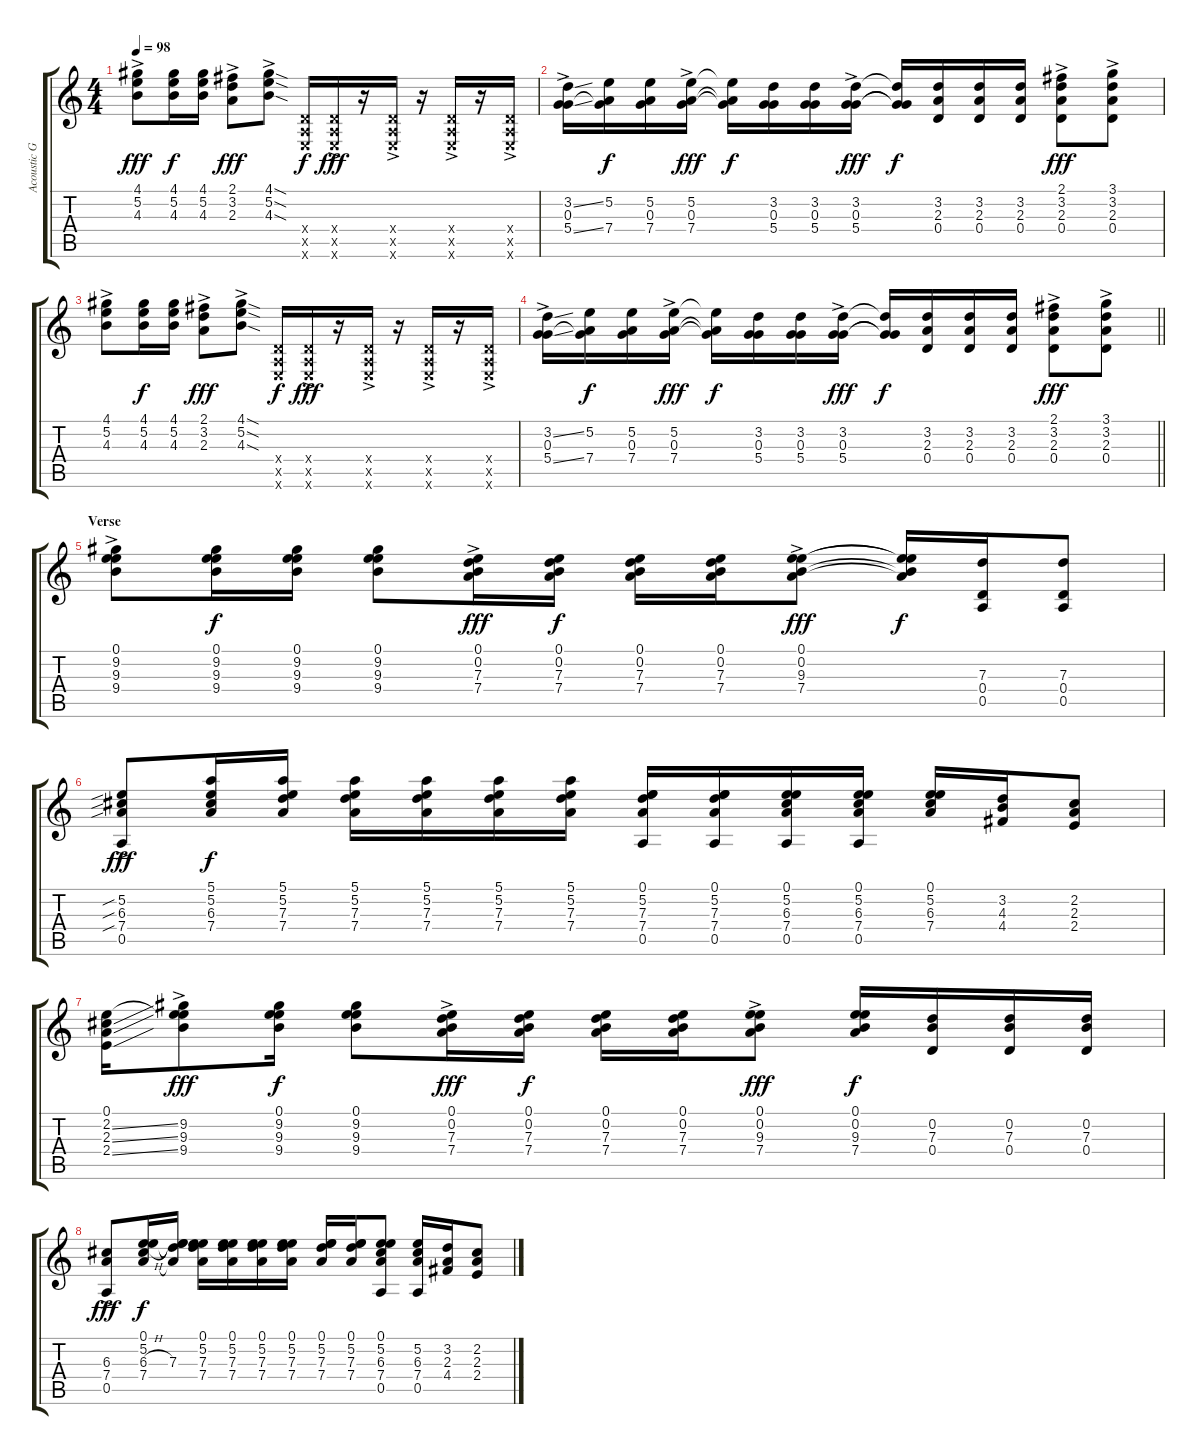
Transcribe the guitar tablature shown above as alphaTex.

\track ("Acoustic Guitar 1" "Acoustic G") {instrument acousticguitarnylon}
\staff {score tabs}
\tuning (E4 B3 G3 D3 A2 E2) {hide}
\ts (4 4)
\tempo 98
\clef g2
\ks c
(4.1{ac} 5.2{ac} 4.3{ac}).8{dy fff} (4.1 5.2 4.3).16{dy f} (4.1 5.2 4.3).16 (2.1{ac} 3.2{ac} 2.3{ac}).8{dy fff} (4.1{sod ac} 5.2{sod ac} 4.3{sod ac}).8 (0.4{x} 0.5{x} 0.6{x}).16{dy f} (0.4{ac x} 0.5{ac x} 0.6{ac x}).16{dy fff} r.16 (0.4{ac x} 0.5{ac x} 0.6{ac x}).16 r.16 (0.4{ac x} 0.5{ac x} 0.6{ac x}).16 r.16 (0.4{ac x} 0.5{ac x} 0.6{ac x}).16 |
(3.2{ss ac} 0.3{ac} 5.4{ss ac}).16 (5.2 0.3{t} 7.4).16{dy f} (5.2 0.3 7.4).16 (5.2{ac} 0.3{ac} 7.4{ac}).16{dy fff} (5.2{t} 0.3{t} 7.4{t}).16{dy f} (3.2 0.3 5.4).16 (3.2 0.3 5.4).16 (3.2{ac} 0.3{ac} 5.4{ac}).16{dy fff} (3.2{t} 0.3{t} 5.4{t}).16{dy f} (3.2 2.3 0.4).16 (3.2 2.3 0.4).16 (3.2 2.3 0.4).16 (2.1{ac} 3.2{ac} 2.3{ac} 0.4{ac}).8{dy fff} (3.1{ac} 3.2{ac} 2.3{ac} 0.4{ac}).8 |
(4.1{ac} 5.2{ac} 4.3{ac}).8 (4.1 5.2 4.3).16{dy f} (4.1 5.2 4.3).16 (2.1{ac} 3.2{ac} 2.3{ac}).8{dy fff} (4.1{sod ac} 5.2{sod ac} 4.3{sod ac}).8 (0.4{x} 0.5{x} 0.6{x}).16{dy f} (0.4{ac x} 0.5{ac x} 0.6{ac x}).16{dy fff} r.16 (0.4{ac x} 0.5{ac x} 0.6{ac x}).16 r.16 (0.4{ac x} 0.5{ac x} 0.6{ac x}).16 r.16 (0.4{ac x} 0.5{ac x} 0.6{ac x}).16 |
\barLineRight lightlight
(3.2{ss ac} 0.3{ac} 5.4{ss ac}).16 (5.2 0.3{t} 7.4).16{dy f} (5.2 0.3 7.4).16 (5.2{ac} 0.3{ac} 7.4{ac}).16{dy fff} (5.2{t} 0.3{t} 7.4{t}).16{dy f} (3.2 0.3 5.4).16 (3.2 0.3 5.4).16 (3.2{ac} 0.3{ac} 5.4{ac}).16{dy fff} (3.2{t} 0.3{t} 5.4{t}).16{dy f} (3.2 2.3 0.4).16 (3.2 2.3 0.4).16 (3.2 2.3 0.4).16 (2.1{ac} 3.2{ac} 2.3{ac} 0.4{ac}).8{dy fff} (3.1{ac} 3.2{ac} 2.3{ac} 0.4{ac}).8 |
\section ("" "Verse")
(0.1{ac} 9.2{ac} 9.3{ac} 9.4{ac}).8{volume 11} (0.1 9.2 9.3 9.4).16{dy f} (0.1 9.2 9.3 9.4).16 (0.1 9.2 9.3 9.4).8 (0.1{ac} 0.2{ac} 7.3{ac} 7.4{ac}).16{dy fff} (0.1 0.2 7.3 7.4).16{dy f} (0.1 0.2 7.3 7.4).16 (0.1 0.2 7.3 7.4).16 (0.1{ac} 0.2{ac} 9.3{ac} 7.4{ac}).8{dy fff} (0.1{t} 0.2{t} 9.3{t} 7.4{t}).16{dy f} (7.3 0.4 0.5).16 (7.3 0.4 0.5).8 |
(5.2{sib ac} 6.3{sib ac} 7.4{sib ac} 0.5{ac}).8{dy fff} (5.1 5.2 6.3 7.4).16{dy f} (5.1 5.2 7.3 7.4).16 (5.1 5.2 7.3 7.4).16 (5.1 5.2 7.3 7.4).16 (5.1 5.2 7.3 7.4).16 (5.1 5.2 7.3 7.4).16 (0.1 5.2 7.3 7.4 0.5).16 (0.1 5.2 7.3 7.4 0.5).16 (0.1 5.2 6.3 7.4 0.5).16 (0.1 5.2 6.3 7.4 0.5).16 (0.1 5.2 6.3 7.4).16 (3.2 4.3 4.4).16 (2.2 2.3 2.4).8 |
(0.1 2.2{ss} 2.3{ss} 2.4{ss}).16 (0.1{t} 9.2{ac} 9.3{ac} 9.4{ac}).8{dy fff} (0.1 9.2 9.3 9.4).16{dy f} (0.1 9.2 9.3 9.4).8 (0.1{ac} 0.2{ac} 7.3{ac} 7.4{ac}).16{dy fff} (0.1 0.2 7.3 7.4).16{dy f} (0.1 0.2 7.3 7.4).16 (0.1 0.2 7.3 7.4).16 (0.1{ac} 0.2{ac} 9.3{ac} 7.4{ac}).8{dy fff} (0.1 0.2 9.3 7.4).16{dy f} (0.2 7.3 0.4).16 (0.2 7.3 0.4).16 (0.2 7.3 0.4).16 |
(6.3{ac} 7.4{ac} 0.5{ac}).8{dy fff} (0.1 5.2 6.3{h} 7.4).16{dy f} (0.1{t} 5.2{t} 7.3 7.4{t}).16 (0.1 5.2 7.3 7.4).16 (0.1 5.2 7.3 7.4).16 (0.1 5.2 7.3 7.4).16 (0.1 5.2 7.3 7.4).16 (0.1 5.2 7.3 7.4).16 (0.1 5.2 7.3 7.4).16 (0.1 5.2 6.3 7.4 0.5).8 (5.2 6.3 7.4 0.5).16 (3.2 2.3 4.4).16 (2.2 2.3 2.4).8
